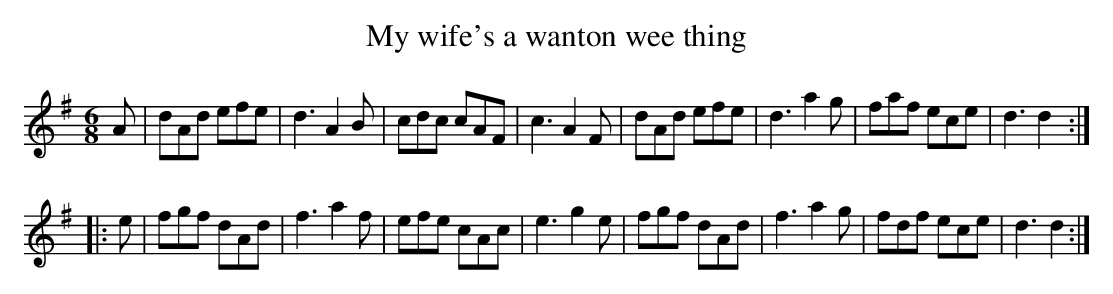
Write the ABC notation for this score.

X:1
T:My wife's a wanton wee thing
M:6/8
L:1/8
K:G
A |\
dAd efe | d3 A2B | cdc cAF | c3 A2F | \
dAd efe | d3 a2g | faf ece | d3 d2 :|
 |:e |\
fgf dAd | f3 a2f | efe cAc | e3 g2e | \
fgf dAd | f3 a2g | fdf ece | d3 d2 :|
